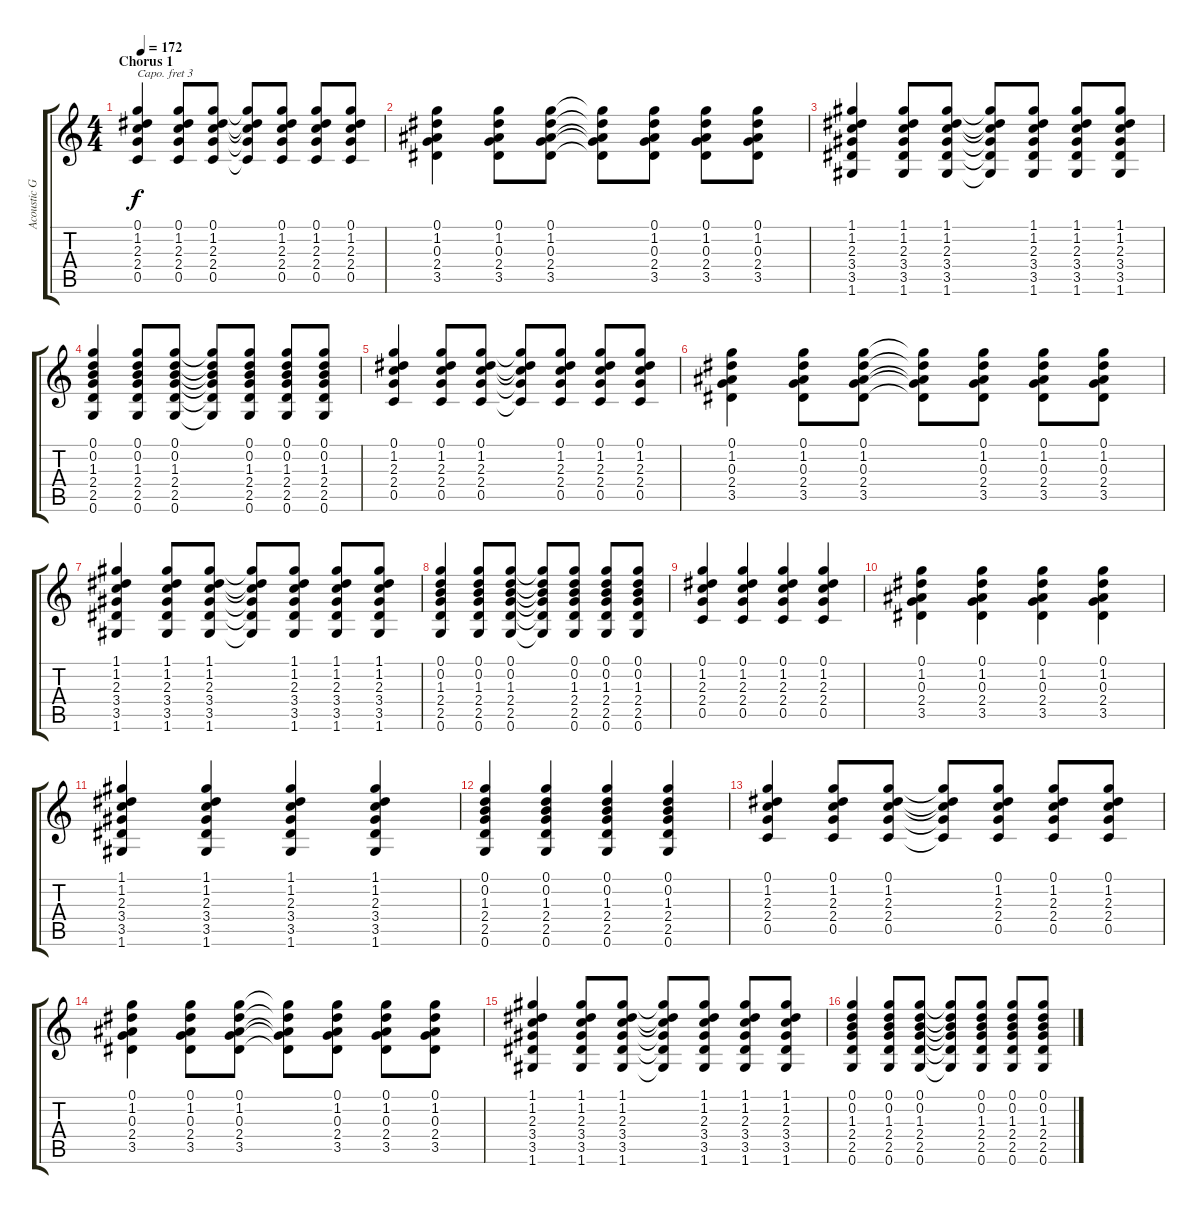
\track ("Acoustic Guitar (Capo 3rd fret)" "Acoustic G") {instrument acousticguitarsteel}
\staff {score tabs}
\capo 3
\tuning (E4 B3 G3 D3 A2 E2) {hide}
\ts (4 4)
\section ("" "Chorus 1")
\tempo 172
\clef g2
\ks c
(0.1 1.2 2.3 2.4 0.5).4{dy f} (0.1 1.2 2.3 2.4 0.5).8 (0.1 1.2 2.3 2.4 0.5).8 (0.1{t} 1.2{t} 2.3{t} 2.4{t} 0.5{t}).8 (0.1 1.2 2.3 2.4 0.5).8 (0.1 1.2 2.3 2.4 0.5).8 (0.1 1.2 2.3 2.4 0.5).8 |
(0.1 1.2 0.3 2.4 3.5).4 (0.1 1.2 0.3 2.4 3.5).8 (0.1 1.2 0.3 2.4 3.5).8 (0.1{t} 1.2{t} 0.3{t} 2.4{t} 3.5{t}).8 (0.1 1.2 0.3 2.4 3.5).8 (0.1 1.2 0.3 2.4 3.5).8 (0.1 1.2 0.3 2.4 3.5).8 |
(1.1 1.2 2.3 3.4 3.5 1.6).4 (1.1 1.2 2.3 3.4 3.5 1.6).8 (1.1 1.2 2.3 3.4 3.5 1.6).8 (1.1{t} 1.2{t} 2.3{t} 3.4{t} 3.5{t} 1.6{t}).8 (1.1 1.2 2.3 3.4 3.5 1.6).8 (1.1 1.2 2.3 3.4 3.5 1.6).8 (1.1 1.2 2.3 3.4 3.5 1.6).8 |
(0.1 0.2 1.3 2.4 2.5 0.6).4 (0.1 0.2 1.3 2.4 2.5 0.6).8 (0.1 0.2 1.3 2.4 2.5 0.6).8 (0.1{t} 0.2{t} 1.3{t} 2.4{t} 2.5{t} 0.6{t}).8 (0.1 0.2 1.3 2.4 2.5 0.6).8 (0.1 0.2 1.3 2.4 2.5 0.6).8 (0.1 0.2 1.3 2.4 2.5 0.6).8 |
(0.1 1.2 2.3 2.4 0.5).4 (0.1 1.2 2.3 2.4 0.5).8 (0.1 1.2 2.3 2.4 0.5).8 (0.1{t} 1.2{t} 2.3{t} 2.4{t} 0.5{t}).8 (0.1 1.2 2.3 2.4 0.5).8 (0.1 1.2 2.3 2.4 0.5).8 (0.1 1.2 2.3 2.4 0.5).8 |
(0.1 1.2 0.3 2.4 3.5).4 (0.1 1.2 0.3 2.4 3.5).8 (0.1 1.2 0.3 2.4 3.5).8 (0.1{t} 1.2{t} 0.3{t} 2.4{t} 3.5{t}).8 (0.1 1.2 0.3 2.4 3.5).8 (0.1 1.2 0.3 2.4 3.5).8 (0.1 1.2 0.3 2.4 3.5).8 |
(1.1 1.2 2.3 3.4 3.5 1.6).4 (1.1 1.2 2.3 3.4 3.5 1.6).8 (1.1 1.2 2.3 3.4 3.5 1.6).8 (1.1{t} 1.2{t} 2.3{t} 3.4{t} 3.5{t} 1.6{t}).8 (1.1 1.2 2.3 3.4 3.5 1.6).8 (1.1 1.2 2.3 3.4 3.5 1.6).8 (1.1 1.2 2.3 3.4 3.5 1.6).8 |
(0.1 0.2 1.3 2.4 2.5 0.6).4 (0.1 0.2 1.3 2.4 2.5 0.6).8 (0.1 0.2 1.3 2.4 2.5 0.6).8 (0.1{t} 0.2{t} 1.3{t} 2.4{t} 2.5{t} 0.6{t}).8 (0.1 0.2 1.3 2.4 2.5 0.6).8 (0.1 0.2 1.3 2.4 2.5 0.6).8 (0.1 0.2 1.3 2.4 2.5 0.6).8 |
(0.1 1.2 2.3 2.4 0.5).4 (0.1 1.2 2.3 2.4 0.5).4 (0.1 1.2 2.3 2.4 0.5).4 (0.1 1.2 2.3 2.4 0.5).4 |
(0.1 1.2 0.3 2.4 3.5).4 (0.1 1.2 0.3 2.4 3.5).4 (0.1 1.2 0.3 2.4 3.5).4 (0.1 1.2 0.3 2.4 3.5).4 |
(1.1 1.2 2.3 3.4 3.5 1.6).4 (1.1 1.2 2.3 3.4 3.5 1.6).4 (1.1 1.2 2.3 3.4 3.5 1.6).4 (1.1 1.2 2.3 3.4 3.5 1.6).4 |
(0.1 0.2 1.3 2.4 2.5 0.6).4 (0.1 0.2 1.3 2.4 2.5 0.6).4 (0.1 0.2 1.3 2.4 2.5 0.6).4 (0.1 0.2 1.3 2.4 2.5 0.6).4 |
(0.1 1.2 2.3 2.4 0.5).4 (0.1 1.2 2.3 2.4 0.5).8 (0.1 1.2 2.3 2.4 0.5).8 (0.1{t} 1.2{t} 2.3{t} 2.4{t} 0.5{t}).8 (0.1 1.2 2.3 2.4 0.5).8 (0.1 1.2 2.3 2.4 0.5).8 (0.1 1.2 2.3 2.4 0.5).8 |
(0.1 1.2 0.3 2.4 3.5).4 (0.1 1.2 0.3 2.4 3.5).8 (0.1 1.2 0.3 2.4 3.5).8 (0.1{t} 1.2{t} 0.3{t} 2.4{t} 3.5{t}).8 (0.1 1.2 0.3 2.4 3.5).8 (0.1 1.2 0.3 2.4 3.5).8 (0.1 1.2 0.3 2.4 3.5).8 |
(1.1 1.2 2.3 3.4 3.5 1.6).4 (1.1 1.2 2.3 3.4 3.5 1.6).8 (1.1 1.2 2.3 3.4 3.5 1.6).8 (1.1{t} 1.2{t} 2.3{t} 3.4{t} 3.5{t} 1.6{t}).8 (1.1 1.2 2.3 3.4 3.5 1.6).8 (1.1 1.2 2.3 3.4 3.5 1.6).8 (1.1 1.2 2.3 3.4 3.5 1.6).8 |
(0.1 0.2 1.3 2.4 2.5 0.6).4 (0.1 0.2 1.3 2.4 2.5 0.6).8 (0.1 0.2 1.3 2.4 2.5 0.6).8 (0.1{t} 0.2{t} 1.3{t} 2.4{t} 2.5{t} 0.6{t}).8 (0.1 0.2 1.3 2.4 2.5 0.6).8 (0.1 0.2 1.3 2.4 2.5 0.6).8 (0.1 0.2 1.3 2.4 2.5 0.6).8
